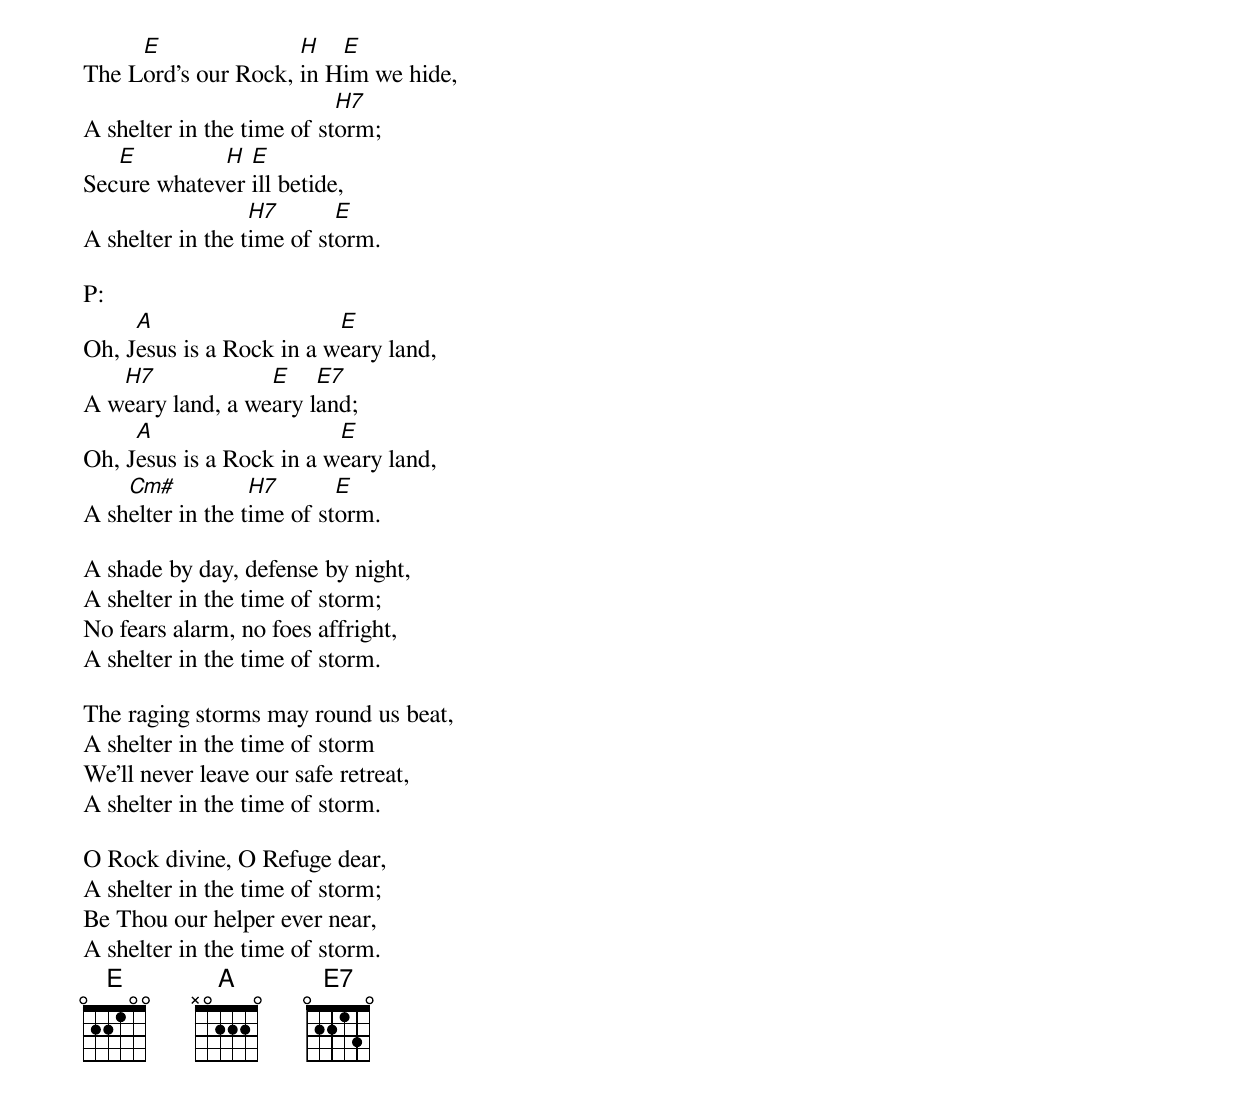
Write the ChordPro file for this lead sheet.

The L[E]ord's our Rock, [H]in H[E]im we hide,
A shelter in the time of st[H7]orm;
Sec[E]ure whatev[H]er [E]ill betide,
A shelter in the t[H7]ime of st[E]orm.

P:
Oh, J[A]esus is a Rock in a w[E]eary land,
A w[H7]eary land, a we[E]ary l[E7]and;
Oh, J[A]esus is a Rock in a w[E]eary land,
A sh[Cm#]elter in the t[H7]ime of st[E]orm.

A shade by day, defense by night,
A shelter in the time of storm;
No fears alarm, no foes affright,
A shelter in the time of storm.

The raging storms may round us beat,
A shelter in the time of storm
We'll never leave our safe retreat,
A shelter in the time of storm.

O Rock divine, O Refuge dear,
A shelter in the time of storm;
Be Thou our helper ever near,
A shelter in the time of storm.
